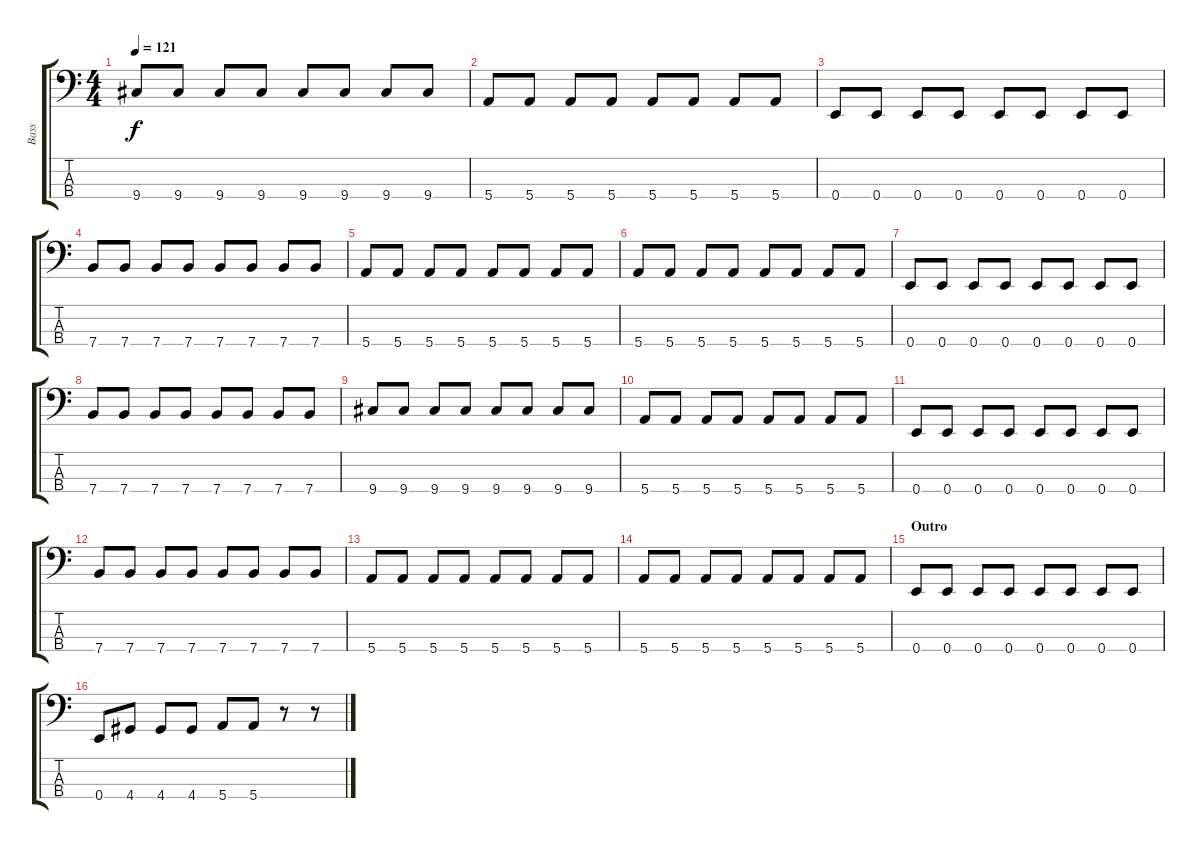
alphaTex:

\track ("Bass" "Bass") {instrument electricbassfinger}
\staff {score tabs}
\tuning (G2 D2 A1 E1) {hide}
\ts (4 4)
\tempo 121
\clef f4
\ks c
9.4.8{dy f} 9.4.8 9.4.8 9.4.8 9.4.8 9.4.8 9.4.8 9.4.8 |
5.4.8 5.4.8 5.4.8 5.4.8 5.4.8 5.4.8 5.4.8 5.4.8 |
0.4.8 0.4.8 0.4.8 0.4.8 0.4.8 0.4.8 0.4.8 0.4.8 |
7.4.8 7.4.8 7.4.8 7.4.8 7.4.8 7.4.8 7.4.8 7.4.8 |
5.4.8 5.4.8 5.4.8 5.4.8 5.4.8 5.4.8 5.4.8 5.4.8 |
5.4.8 5.4.8 5.4.8 5.4.8 5.4.8 5.4.8 5.4.8 5.4.8 |
0.4.8 0.4.8 0.4.8 0.4.8 0.4.8 0.4.8 0.4.8 0.4.8 |
7.4.8 7.4.8 7.4.8 7.4.8 7.4.8 7.4.8 7.4.8 7.4.8 |
9.4.8 9.4.8 9.4.8 9.4.8 9.4.8 9.4.8 9.4.8 9.4.8 |
5.4.8 5.4.8 5.4.8 5.4.8 5.4.8 5.4.8 5.4.8 5.4.8 |
0.4.8 0.4.8 0.4.8 0.4.8 0.4.8 0.4.8 0.4.8 0.4.8 |
7.4.8 7.4.8 7.4.8 7.4.8 7.4.8 7.4.8 7.4.8 7.4.8 |
5.4.8 5.4.8 5.4.8 5.4.8 5.4.8 5.4.8 5.4.8 5.4.8 |
5.4.8 5.4.8 5.4.8 5.4.8 5.4.8 5.4.8 5.4.8 5.4.8 |
\section ("" "Outro")
0.4.8 0.4.8 0.4.8 0.4.8 0.4.8 0.4.8 0.4.8 0.4.8 |
0.4.8 4.4.8 4.4.8 4.4.8 5.4.8 5.4.8 r.8 r.8
